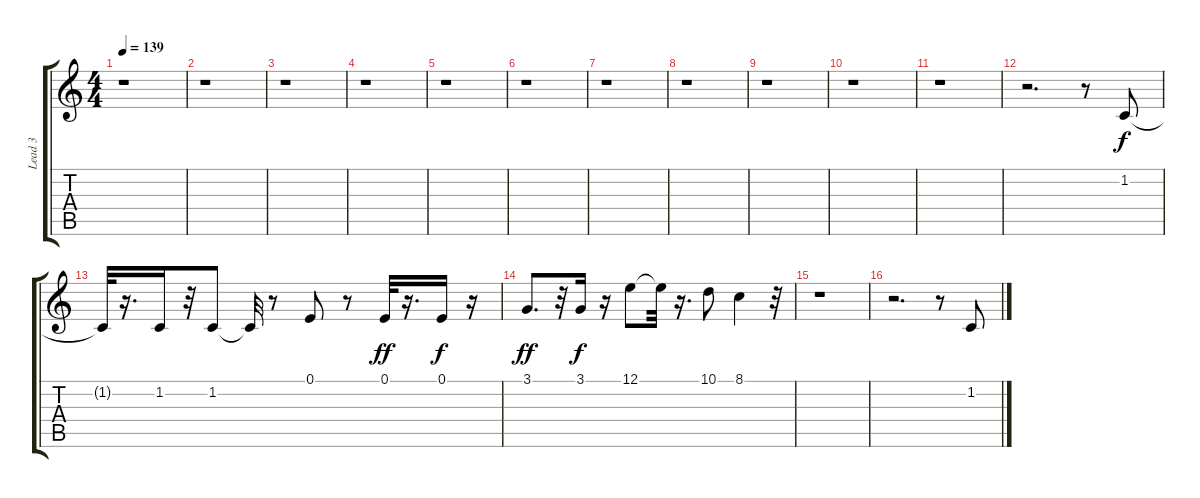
\track ("Lead 3" "Lead 3") {instrument shakuhachi}
\staff {score tabs}
\tuning (E4 B3 G3 D3 A2 E2) {hide}
\ts (4 4)
\tempo 139
\clef g2
\ks c
r.1{dy f} |
r.1 |
r.1 |
r.1 |
r.1 |
r.1 |
r.1 |
r.1 |
r.1 |
r.1 |
r.1 |
r.2{d} r.8 1.2.8{volume 16 instrument shakuhachi} |
1.2{t}.32 r.16{d} 1.2.16 r.32 1.2.8 1.2{t}.32 r.8 0.1.8 r.8 0.1.32{dy ff} r.16{d} 0.1.16{dy f} r.16 |
3.1.8{d dy ff} r.32 3.1.16{dy f} r.16 12.1.8 12.1{t}.32 r.16{d} 10.1.8 8.1.4 r.32 |
r.1 |
r.2{d} r.8 1.2.8
